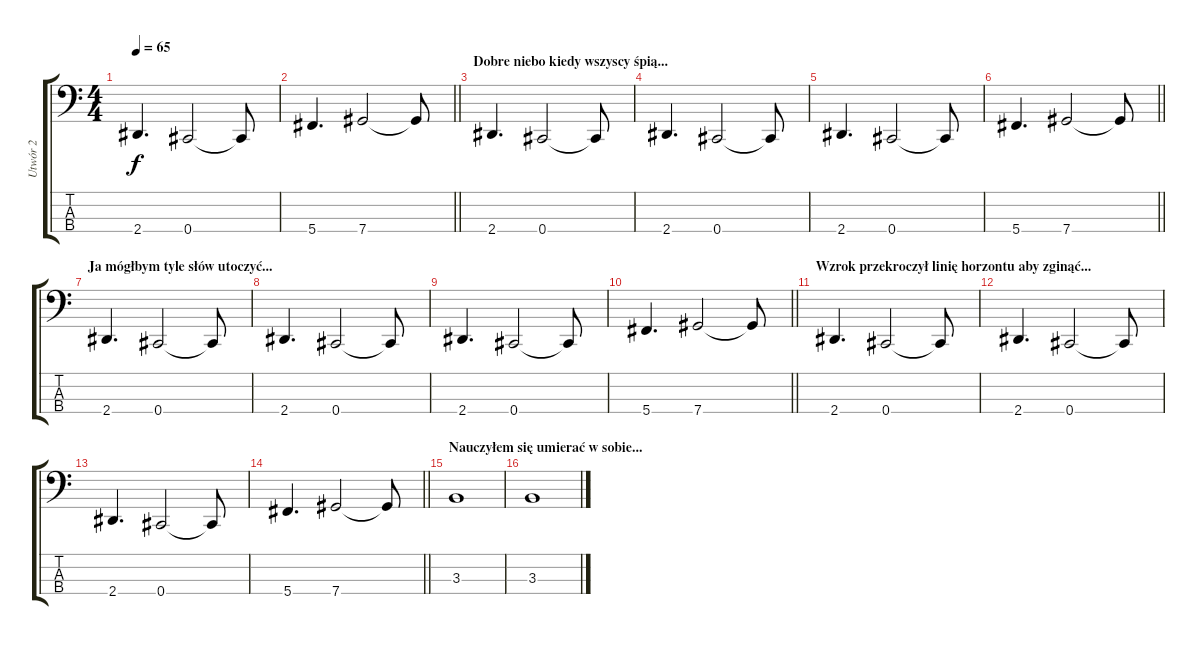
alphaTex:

\track ("Utwór 2" "Utwór 2") {instrument electricbassfinger}
\staff {score tabs}
\tuning (Gb2 Db2 Ab1 Db1) {hide}
\ts (4 4)
\tempo 65
\clef f4
\ks c
2.4.4{d dy f} 0.4.2 0.4{t}.8 |
\barLineRight lightlight
5.4.4{d} 7.4.2 7.4{t}.8 |
\section ("" "Dobre niebo kiedy wszyscy śpią...")
2.4.4{d} 0.4.2 0.4{t}.8 |
2.4.4{d} 0.4.2 0.4{t}.8 |
2.4.4{d} 0.4.2 0.4{t}.8 |
\barLineRight lightlight
5.4.4{d} 7.4.2 7.4{t}.8 |
\section ("" "Ja mógłbym tyle słów utoczyć...")
2.4.4{d} 0.4.2 0.4{t}.8 |
2.4.4{d} 0.4.2 0.4{t}.8 |
2.4.4{d} 0.4.2 0.4{t}.8 |
\barLineRight lightlight
5.4.4{d} 7.4.2 7.4{t}.8 |
\section ("" "Wzrok przekroczył linię horzontu aby zginąć...")
2.4.4{d} 0.4.2 0.4{t}.8 |
2.4.4{d} 0.4.2 0.4{t}.8 |
2.4.4{d} 0.4.2 0.4{t}.8 |
\barLineRight lightlight
5.4.4{d} 7.4.2 7.4{t}.8 |
\section ("" "Nauczyłem się umierać w sobie...")
3.3.1 |
3.3.1
